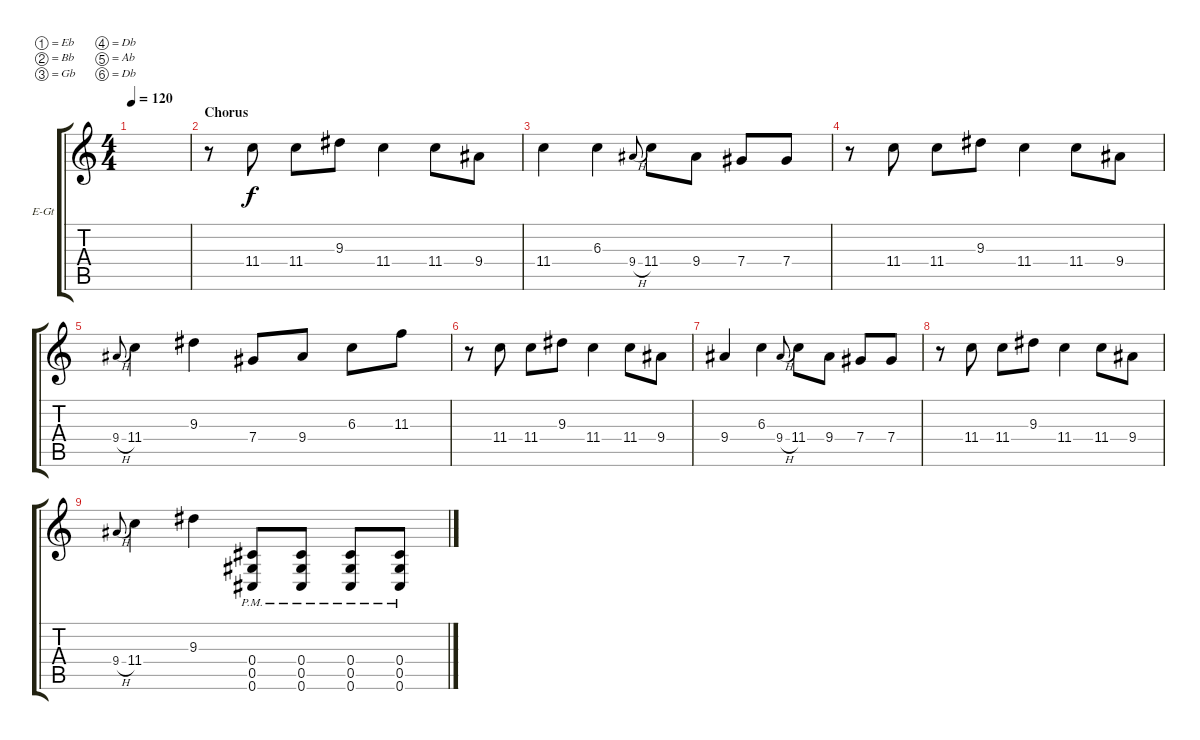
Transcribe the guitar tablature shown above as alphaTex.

\defaultSystemsLayout 4
\bracketExtendMode groupsimilarinstruments
\firstSystemTrackNameOrientation horizontal
\otherSystemsTrackNameOrientation horizontal
\track ("Electric Guitar (Clean)" "E-Gt") {instrument electricguitarclean}
\staff {score tabs}
\tuning (Eb4 Bb3 Gb3 Db3 Ab2 Db2)
\ts (4 4)
\tempo 120
\clef g2
\ks c
|
\section ("" "Chorus")
r.8 11.4.8 11.4.8 9.3.8 11.4.4 11.4.8 9.4.8 |
11.4.4 6.3.4 9.4{h}.8{gr onbeat} 11.4.8 9.4.8 7.4.8 7.4.8 |
r.8 11.4.8 11.4.8 9.3.8 11.4.4 11.4.8 9.4.8 |
9.4{h}.8{gr onbeat} 11.4.4 9.3.4 7.4.8 9.4.8 6.3.8 11.3.8 |
r.8 11.4.8 11.4.8 9.3.8 11.4.4 11.4.8 9.4.8 |
9.4.4 6.3.4 9.4{h}.8{gr onbeat} 11.4.8 9.4.8 7.4.8 7.4.8 |
r.8 11.4.8 11.4.8 9.3.8 11.4.4 11.4.8 9.4.8 |
9.4{h}.8{gr onbeat} 11.4.4 9.3.4 (0.6{pm} 0.5{pm} 0.4{pm}).8 (0.5{pm} 0.6{pm} 0.4{pm}).8 (0.6{pm} 0.5{pm} 0.4{pm}).8 (0.6{pm} 0.5{pm} 0.4{pm}).8
